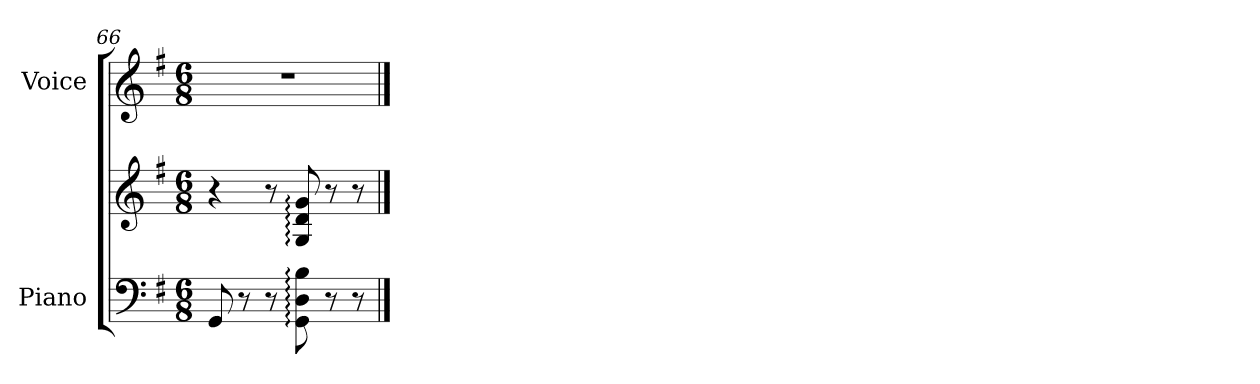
**kern	**kern	**kern
*part2	*part2	*part1
*staff3	*staff2	*staff1
*I"Piano	*	*I"Voice
*I'Pno	*	*
*clefF4	*clefG2	*clefG2
*k[f#]	*k[f#]	*k[f#]
*M6/8	*M6/8	*M6/8
=66	=66	=66
8GG/	4r	2.r
8r	.	.
8r	8r	.
8GG\: 8D\: 8B\:	8G/: 8d/: 8g/:	.
8r	8r	.
8r	8r	.
==	==	==
*-	*-	*-
